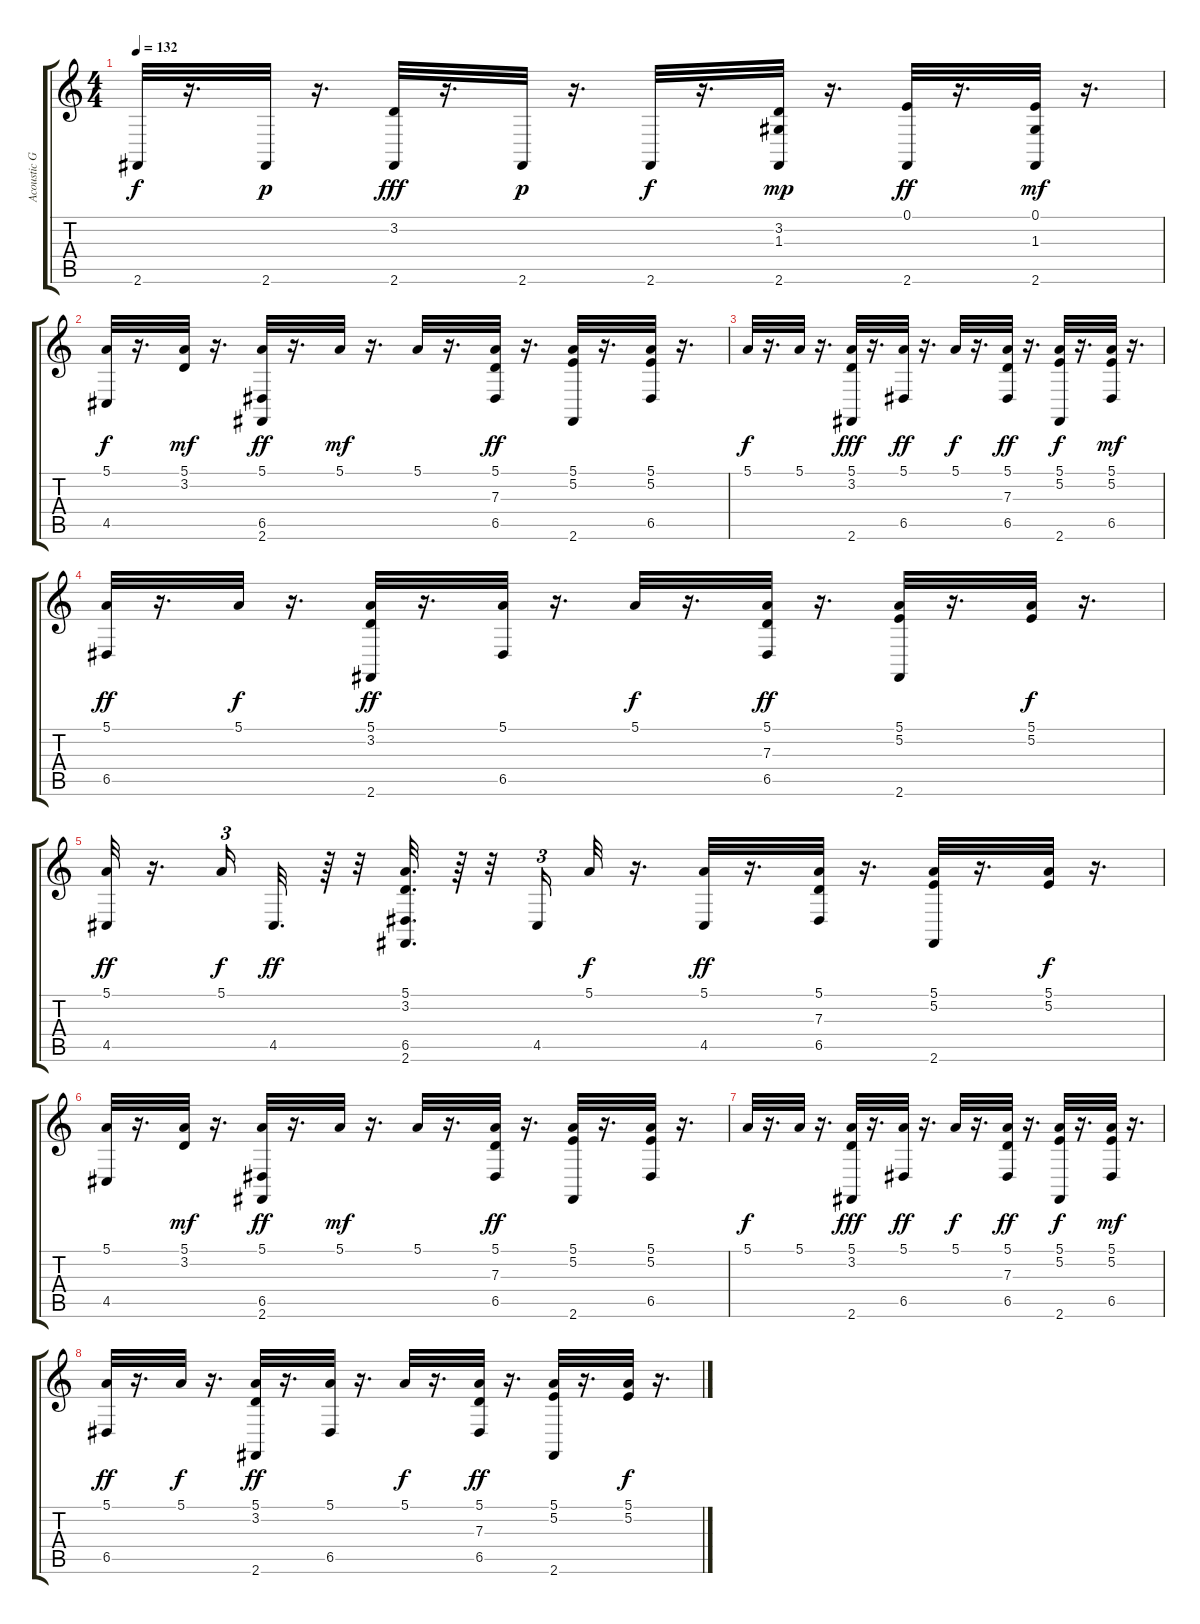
\track ("Acoustic Grand" "Acoustic G") {instrument acousticgrandpiano}
\staff {score tabs}
\tuning (E4 B3 G3 D3 A2 E2) {hide}
\ts (4 4)
\tempo 132
\clef g2
\ks c
2.6.32{dy f} r.16{d} 2.6.32{dy p} r.16{d} (3.2 2.6).32{dy fff} r.16{d} 2.6.32{dy p} r.16{d} 2.6.32{dy f} r.16{d} (3.2 1.3 2.6).32{dy mp} r.16{d} (0.1 2.6).32{dy ff} r.16{d} (0.1 1.3 2.6).32{dy mf} r.16{d} |
(5.1 4.5).32{dy f} r.16{d} (5.1 3.2).32{dy mf} r.16{d} (5.1 6.5 2.6).32{dy ff} r.16{d} 5.1.32{dy mf} r.16{d} 5.1.32 r.16{d} (5.1 7.3 6.5).32{dy ff} r.16{d} (5.1 5.2 2.6).32 r.16{d} (5.1 5.2 6.5).32 r.16{d} |
5.1.32{dy f} r.16{d} 5.1.32 r.16{d} (5.1 3.2 2.6).32{dy fff} r.16{d} (5.1 6.5).32{dy ff} r.16{d} 5.1.32{dy f} r.16{d} (5.1 7.3 6.5).32{dy ff} r.16{d} (5.1 5.2 2.6).32{dy f} r.16{d} (5.1 5.2 6.5).32{dy mf} r.16{d} |
(5.1 6.5).32{dy ff} r.16{d} 5.1.32{dy f} r.16{d} (5.1 3.2 2.6).32{dy ff} r.16{d} (5.1 6.5).32 r.16{d} 5.1.32{dy f} r.16{d} (5.1 7.3 6.5).32{dy ff} r.16{d} (5.1 5.2 2.6).32 r.16{d} (5.1 5.2).32{dy f} r.16{d} |
(5.1 4.5).32{dy ff} r.16{d} 5.1.16{tu (3 2) dy f} 4.5.32{d dy ff} r.64 r.32 (5.1 3.2 6.5 2.6).32{d} r.64 r.32 4.5.16{tu (3 2)} 5.1.32{dy f} r.16{d} (5.1 4.5).32{dy ff} r.16{d} (5.1 7.3 6.5).32 r.16{d} (5.1 5.2 2.6).32 r.16{d} (5.1 5.2).32{dy f} r.16{d} |
(5.1 4.5).32 r.16{d} (5.1 3.2).32{dy mf} r.16{d} (5.1 6.5 2.6).32{dy ff} r.16{d} 5.1.32{dy mf} r.16{d} 5.1.32 r.16{d} (5.1 7.3 6.5).32{dy ff} r.16{d} (5.1 5.2 2.6).32 r.16{d} (5.1 5.2 6.5).32 r.16{d} |
5.1.32{dy f} r.16{d} 5.1.32 r.16{d} (5.1 3.2 2.6).32{dy fff} r.16{d} (5.1 6.5).32{dy ff} r.16{d} 5.1.32{dy f} r.16{d} (5.1 7.3 6.5).32{dy ff} r.16{d} (5.1 5.2 2.6).32{dy f} r.16{d} (5.1 5.2 6.5).32{dy mf} r.16{d} |
(5.1 6.5).32{dy ff} r.16{d} 5.1.32{dy f} r.16{d} (5.1 3.2 2.6).32{dy ff} r.16{d} (5.1 6.5).32 r.16{d} 5.1.32{dy f} r.16{d} (5.1 7.3 6.5).32{dy ff} r.16{d} (5.1 5.2 2.6).32 r.16{d} (5.1 5.2).32{dy f} r.16{d}
